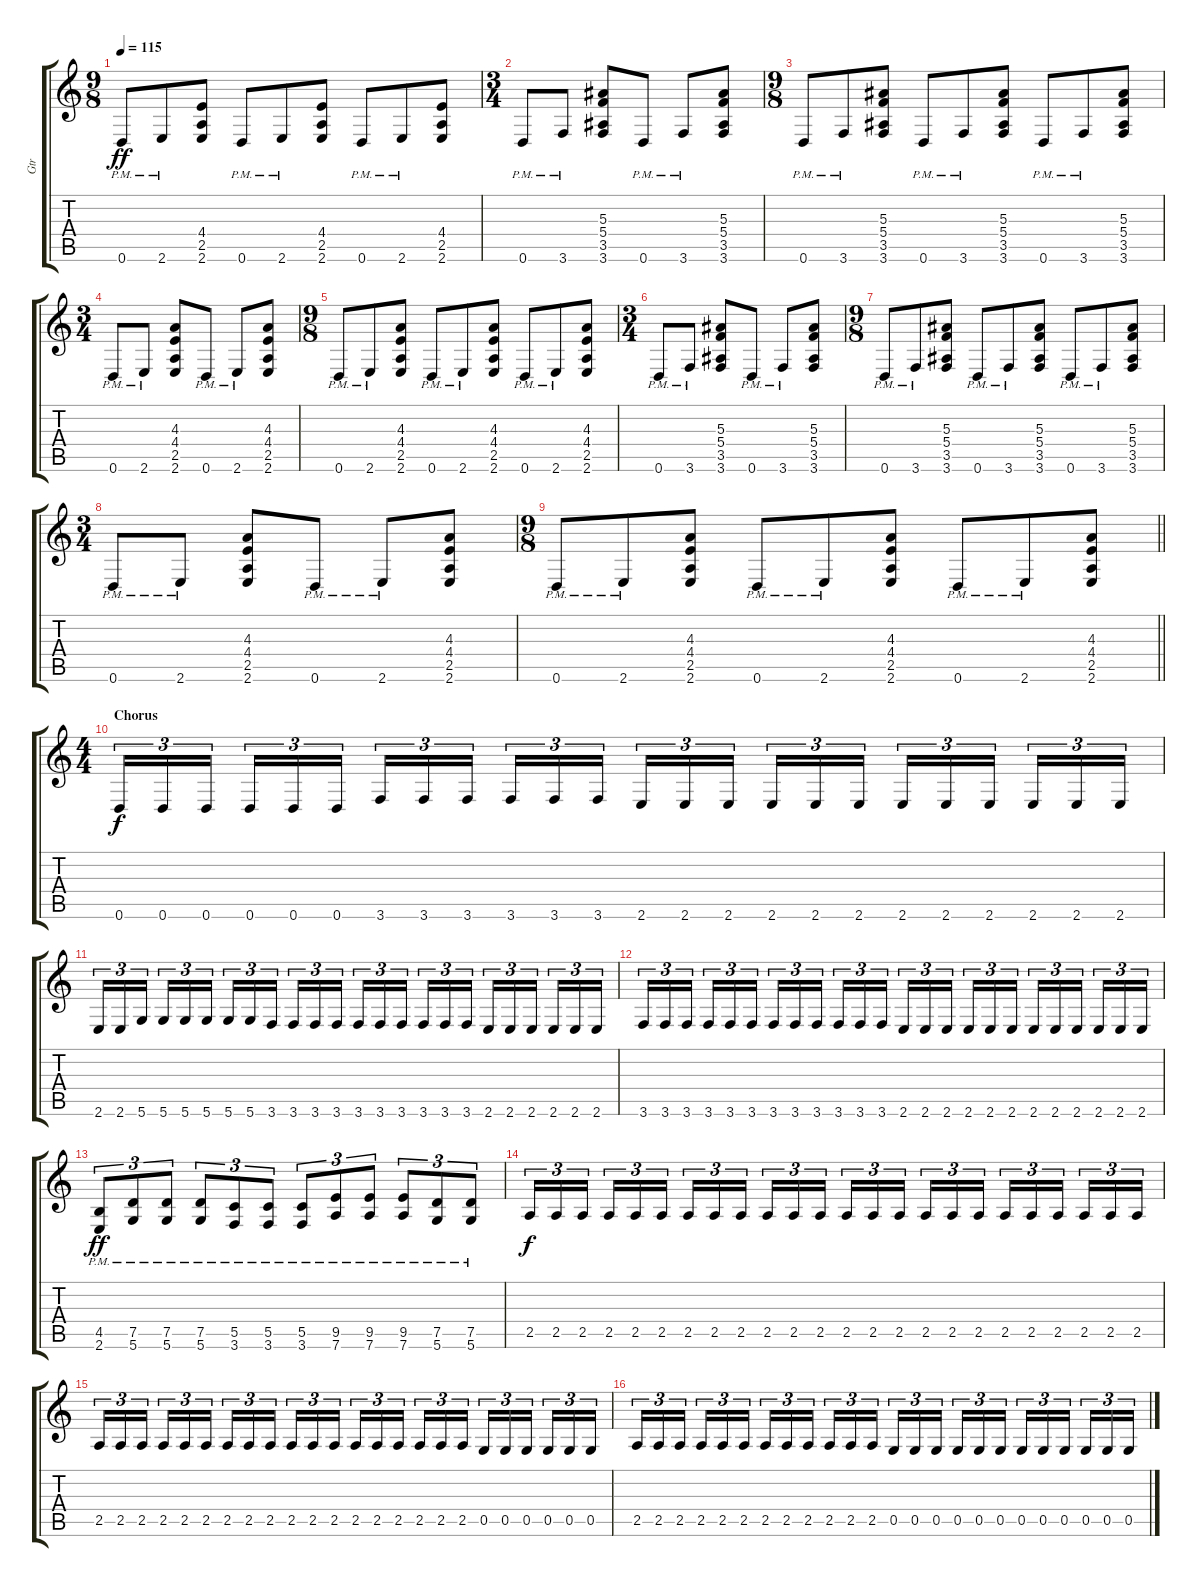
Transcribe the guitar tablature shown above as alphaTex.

\track ("Gtr" "Gtr") {instrument distortionguitar}
\staff {score tabs}
\tuning (D4 A3 F3 C3 G2 D2) {hide}
\ts (9 8)
\tempo 115
\clef g2
\ks c
0.6{pm}.8{dy ff} 2.6{pm}.8 (4.4 2.5 2.6).8 0.6{pm}.8 2.6{pm}.8 (4.4 2.5 2.6).8 0.6{pm}.8 2.6{pm}.8 (4.4 2.5 2.6).8 |
\ts (3 4)
0.6{pm}.8 3.6{pm}.8 (5.3 5.4 3.5 3.6).8 0.6{pm}.8 3.6{pm}.8 (5.3 5.4 3.5 3.6).8 |
\ts (9 8)
0.6{pm}.8 3.6{pm}.8 (5.3 5.4 3.5 3.6).8 0.6{pm}.8 3.6{pm}.8 (5.3 5.4 3.5 3.6).8 0.6{pm}.8 3.6{pm}.8 (5.3 5.4 3.5 3.6).8 |
\ts (3 4)
0.6{pm}.8 2.6{pm}.8 (4.3 4.4 2.5 2.6).8 0.6{pm}.8 2.6{pm}.8 (4.3 4.4 2.5 2.6).8 |
\ts (9 8)
0.6{pm}.8 2.6{pm}.8 (4.3 4.4 2.5 2.6).8 0.6{pm}.8 2.6{pm}.8 (4.3 4.4 2.5 2.6).8 0.6{pm}.8 2.6{pm}.8 (4.3 4.4 2.5 2.6).8 |
\ts (3 4)
0.6{pm}.8 3.6{pm}.8 (5.3 5.4 3.5 3.6).8 0.6{pm}.8 3.6{pm}.8 (5.3 5.4 3.5 3.6).8 |
\ts (9 8)
0.6{pm}.8 3.6{pm}.8 (5.3 5.4 3.5 3.6).8 0.6{pm}.8 3.6{pm}.8 (5.3 5.4 3.5 3.6).8 0.6{pm}.8 3.6{pm}.8 (5.3 5.4 3.5 3.6).8 |
\ts (3 4)
0.6{pm}.8 2.6{pm}.8 (4.3 4.4 2.5 2.6).8 0.6{pm}.8 2.6{pm}.8 (4.3 4.4 2.5 2.6).8 |
\ts (9 8)
\barLineRight lightlight
0.6{pm}.8 2.6{pm}.8 (4.3 4.4 2.5 2.6).8 0.6{pm}.8 2.6{pm}.8 (4.3 4.4 2.5 2.6).8 0.6{pm}.8 2.6{pm}.8 (4.3 4.4 2.5 2.6).8 |
\ts (4 4)
\section ("" "Chorus")
0.6.16{tu (3 2) dy f} 0.6.16{tu (3 2)} 0.6.16{tu (3 2) beam splitsecondary} 0.6.16{tu (3 2)} 0.6.16{tu (3 2)} 0.6.16{tu (3 2)} 3.6.16{tu (3 2)} 3.6.16{tu (3 2)} 3.6.16{tu (3 2) beam splitsecondary} 3.6.16{tu (3 2)} 3.6.16{tu (3 2)} 3.6.16{tu (3 2)} 2.6.16{tu (3 2)} 2.6.16{tu (3 2)} 2.6.16{tu (3 2) beam splitsecondary} 2.6.16{tu (3 2)} 2.6.16{tu (3 2)} 2.6.16{tu (3 2)} 2.6.16{tu (3 2)} 2.6.16{tu (3 2)} 2.6.16{tu (3 2) beam splitsecondary} 2.6.16{tu (3 2)} 2.6.16{tu (3 2)} 2.6.16{tu (3 2)} |
2.6.16{tu (3 2)} 2.6.16{tu (3 2)} 5.6.16{tu (3 2) beam splitsecondary} 5.6.16{tu (3 2)} 5.6.16{tu (3 2)} 5.6.16{tu (3 2)} 5.6.16{tu (3 2)} 5.6.16{tu (3 2)} 3.6.16{tu (3 2) beam splitsecondary} 3.6.16{tu (3 2)} 3.6.16{tu (3 2)} 3.6.16{tu (3 2)} 3.6.16{tu (3 2)} 3.6.16{tu (3 2)} 3.6.16{tu (3 2) beam splitsecondary} 3.6.16{tu (3 2)} 3.6.16{tu (3 2)} 3.6.16{tu (3 2)} 2.6.16{tu (3 2)} 2.6.16{tu (3 2)} 2.6.16{tu (3 2) beam splitsecondary} 2.6.16{tu (3 2)} 2.6.16{tu (3 2)} 2.6.16{tu (3 2)} |
3.6.16{tu (3 2)} 3.6.16{tu (3 2)} 3.6.16{tu (3 2) beam splitsecondary} 3.6.16{tu (3 2)} 3.6.16{tu (3 2)} 3.6.16{tu (3 2)} 3.6.16{tu (3 2)} 3.6.16{tu (3 2)} 3.6.16{tu (3 2) beam splitsecondary} 3.6.16{tu (3 2)} 3.6.16{tu (3 2)} 3.6.16{tu (3 2)} 2.6.16{tu (3 2)} 2.6.16{tu (3 2)} 2.6.16{tu (3 2) beam splitsecondary} 2.6.16{tu (3 2)} 2.6.16{tu (3 2)} 2.6.16{tu (3 2)} 2.6.16{tu (3 2)} 2.6.16{tu (3 2)} 2.6.16{tu (3 2) beam splitsecondary} 2.6.16{tu (3 2)} 2.6.16{tu (3 2)} 2.6.16{tu (3 2)} |
(4.5{pm} 2.6{pm}).8{tu (3 2) dy ff} (7.5{pm} 5.6{pm}).8{tu (3 2)} (7.5{pm} 5.6{pm}).8{tu (3 2)} (7.5{pm} 5.6{pm}).8{tu (3 2)} (5.5{pm} 3.6{pm}).8{tu (3 2)} (5.5{pm} 3.6{pm}).8{tu (3 2)} (5.5{pm} 3.6{pm}).8{tu (3 2)} (9.5{pm} 7.6{pm}).8{tu (3 2)} (9.5{pm} 7.6{pm}).8{tu (3 2)} (9.5{pm} 7.6{pm}).8{tu (3 2)} (7.5{pm} 5.6{pm}).8{tu (3 2)} (7.5{pm} 5.6{pm}).8{tu (3 2)} |
2.5.16{tu (3 2) dy f} 2.5.16{tu (3 2)} 2.5.16{tu (3 2) beam splitsecondary} 2.5.16{tu (3 2)} 2.5.16{tu (3 2)} 2.5.16{tu (3 2)} 2.5.16{tu (3 2)} 2.5.16{tu (3 2)} 2.5.16{tu (3 2) beam splitsecondary} 2.5.16{tu (3 2)} 2.5.16{tu (3 2)} 2.5.16{tu (3 2)} 2.5.16{tu (3 2)} 2.5.16{tu (3 2)} 2.5.16{tu (3 2) beam splitsecondary} 2.5.16{tu (3 2)} 2.5.16{tu (3 2)} 2.5.16{tu (3 2)} 2.5.16{tu (3 2)} 2.5.16{tu (3 2)} 2.5.16{tu (3 2) beam splitsecondary} 2.5.16{tu (3 2)} 2.5.16{tu (3 2)} 2.5.16{tu (3 2)} |
2.5.16{tu (3 2)} 2.5.16{tu (3 2)} 2.5.16{tu (3 2) beam splitsecondary} 2.5.16{tu (3 2)} 2.5.16{tu (3 2)} 2.5.16{tu (3 2)} 2.5.16{tu (3 2)} 2.5.16{tu (3 2)} 2.5.16{tu (3 2) beam splitsecondary} 2.5.16{tu (3 2)} 2.5.16{tu (3 2)} 2.5.16{tu (3 2)} 2.5.16{tu (3 2)} 2.5.16{tu (3 2)} 2.5.16{tu (3 2) beam splitsecondary} 2.5.16{tu (3 2)} 2.5.16{tu (3 2)} 2.5.16{tu (3 2)} 0.5.16{tu (3 2)} 0.5.16{tu (3 2)} 0.5.16{tu (3 2) beam splitsecondary} 0.5.16{tu (3 2)} 0.5.16{tu (3 2)} 0.5.16{tu (3 2)} |
2.5.16{tu (3 2)} 2.5.16{tu (3 2)} 2.5.16{tu (3 2) beam splitsecondary} 2.5.16{tu (3 2)} 2.5.16{tu (3 2)} 2.5.16{tu (3 2)} 2.5.16{tu (3 2)} 2.5.16{tu (3 2)} 2.5.16{tu (3 2) beam splitsecondary} 2.5.16{tu (3 2)} 2.5.16{tu (3 2)} 2.5.16{tu (3 2)} 0.5.16{tu (3 2)} 0.5.16{tu (3 2)} 0.5.16{tu (3 2) beam splitsecondary} 0.5.16{tu (3 2)} 0.5.16{tu (3 2)} 0.5.16{tu (3 2)} 0.5.16{tu (3 2)} 0.5.16{tu (3 2)} 0.5.16{tu (3 2) beam splitsecondary} 0.5.16{tu (3 2)} 0.5.16{tu (3 2)} 0.5.16{tu (3 2)}
